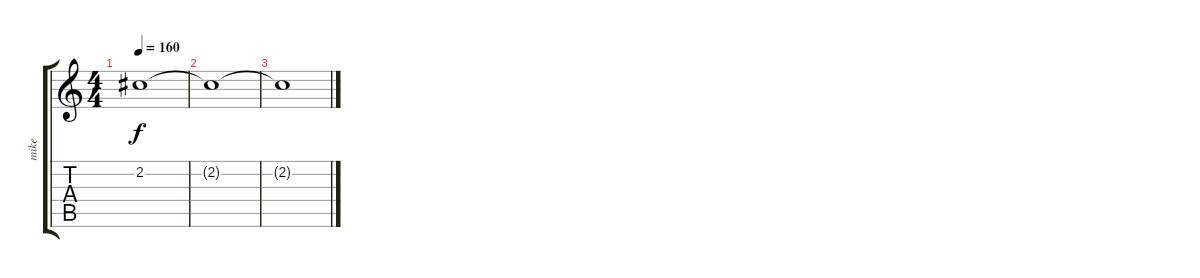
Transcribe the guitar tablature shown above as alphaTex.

\track ("mike" "mike") {instrument acousticguitarsteel}
\staff {score tabs}
\tuning (E4 B3 G3 D3 A2 E2) {hide}
\ts (4 4)
\tempo 160
\clef g2
\ks c
2.2{t}.1{dy f} |
2.2{t}.1 |
2.2{t}.1
